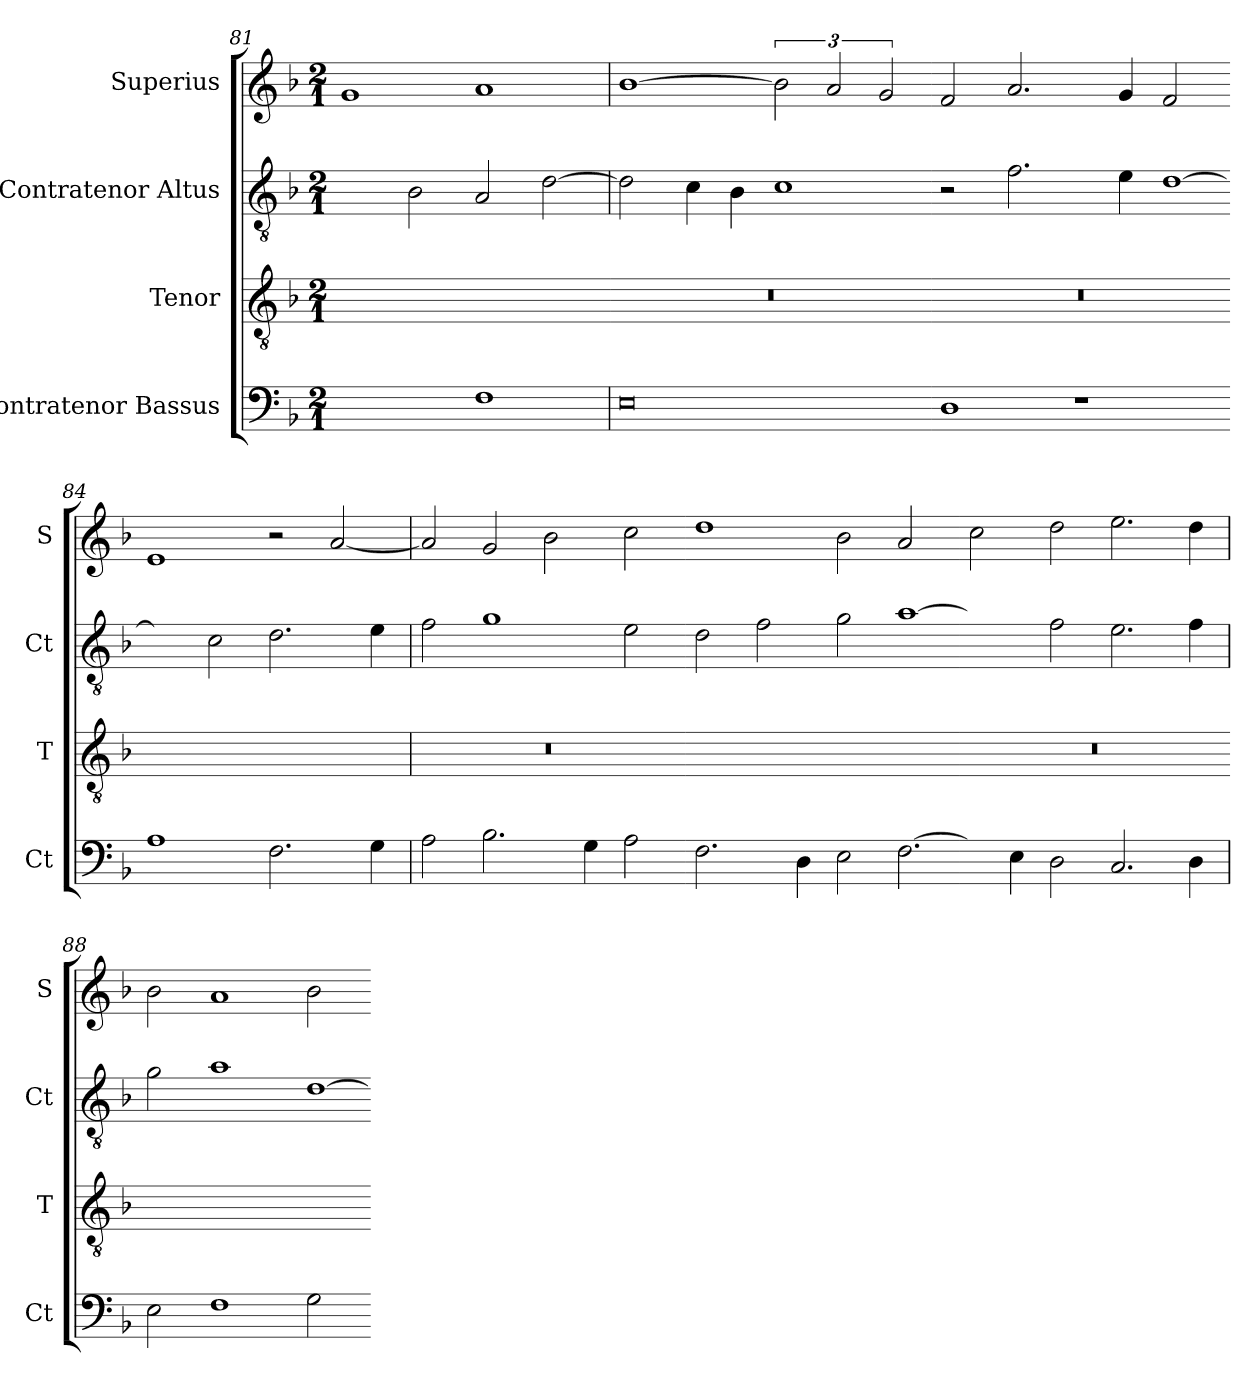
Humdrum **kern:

**kern	**kern	**kern	**kern
*part4	*part3	*part2	*part1
*staff4	*staff3	*staff2	*staff1
*I"Contratenor Bassus	*I"Tenor	*I"Contratenor Altus	*I"Superius
*I'Ct	*I'T	*I'Ct	*I'S
*clefF4	*clefGv2	*clefGv2	*clefG2
*k[b-]	*k[b-]	*k[b-]	*k[b-]
*M2/1	*M2/1	*M2/1	*M2/1
=81	=81	=81	=81
!	!LO:N:vis=2	!	!
1Gyy]	0dyy]	2dyy]	1g
.	.	2B-	.
1F	.	2A	1a
.	.	[2d	.
=82	=82-	=82	=82
!	!LO:N:vis=2	!	!
0E	0r	2d]	[1b-
.	.	4c	.
.	.	4B-	.
.	.	1c	3b-]
.	.	.	3a
.	.	.	3g
=83-	=83-	=83-	=83-
!	!LO:N:vis=2	!	!
1D	0r	2r	2f
.	.	2.f	2.a
1r	.	.	.
.	.	4e	4g
!	!	!LO:N:vis=1	!
.	.	[2d	2f
=84-	=84-	=84-	=84-
!	!LO:N:vis=2	!	!
1A	0ryy	2dyy]	1e
.	.	2c	.
2.F	.	2.d	2r
.	.	.	[2a
4G	.	4e	.
=85	=85	=85	=85
!	!LO:N:vis=2	!	!
2A	0r	2f	2a]
2.B-	.	1g	2g
.	.	.	2b-
4G	.	.	.
2A	.	2e	2cc
=86-	=86-	=86-	=86-
!	!LO:N:vis=2	!	!
2.F	0ryy	2d	1dd
.	.	2f	.
4D	.	.	.
2E	.	2g	2b-
!LO:N:vis=2.	!	!LO:N:vis=1	!
[2F	.	[2a	2a
=87-	=87-	=87-	=87-
!	!LO:N:vis=2	!	!
4Fyy]	0r	2ayy]	2cc
4E	.	.	.
2D	.	2f	2dd
2.C	.	2.e	2.ee
4D	.	4f	4dd
=88	=88-	=88	=88
!	!LO:N:vis=2	!	!
2E	0ryy	2g	2b-
1F	.	1a	1a
!	!	!LO:N:vis=1	!
2G	.	[2d	2b-
=-	=-	=-	=-
*-	*-	*-	*-
